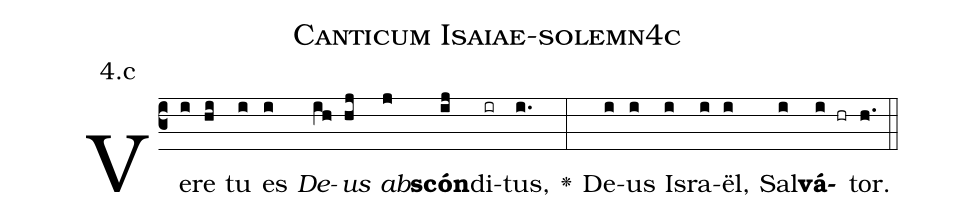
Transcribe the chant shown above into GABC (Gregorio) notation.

name: Canticum Isaiae-solemn4c;
annotation: 4.c;
%%
(c3)Ve(i)re(hi) tu(i) es(i) <i>De</i>(ih)<i>us</i>(hj) <i>ab</i>(j)<b>scón</b>(ij)di(ir)tus,(i.) <v>\greheightstar</v>(:) De(i)us(i) Is(i)ra(i)ël,(i) Sal(i)<b>vá</b>(i hr)tor.(h.) (::)


%E(i) u(i) o(i) u(i) a(i) e.(h.) (::)
